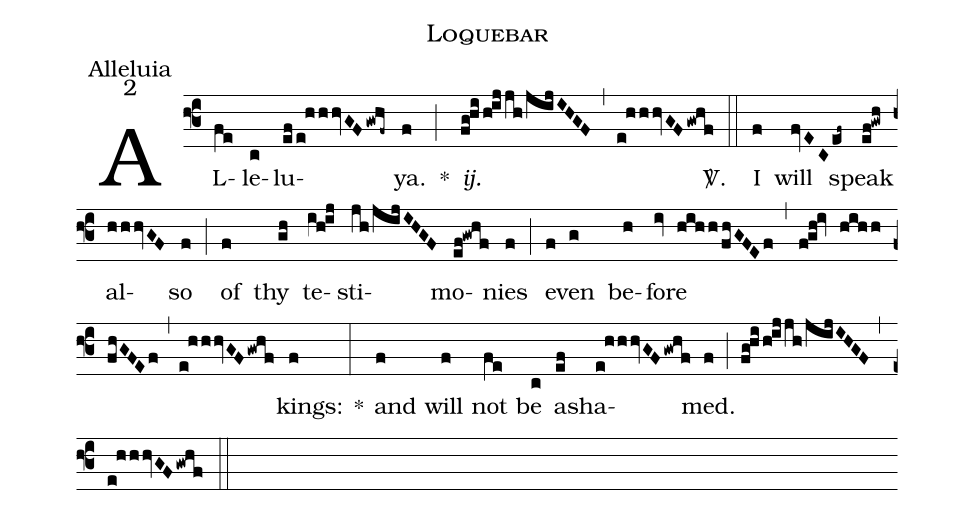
name:Loquebar;
office-part:Alleluia;
mode:2;
%%
(f3) AL(fe)le(c)lu(ef/e!hhhvGF/gwhf~)ya.(f) *(;) <i>ij.</i>(fg!hi/h!ijjh/jijIHGF) (,) (e!hhhvGF/gwhf) <sp>V/</sp>.(::) I(f) will(fvEC/ef~) speak(ef!gwh) al(hhhvGF)so(f) (;) of(f) thy(gh) te(ih!ij)sti(jh/jijIHGF)mo(ef!gwhf)nies(f) (;) e(f)ven(g) be(h)fore(iv hihh/fhGFEf) (,) (f!gh!iv hihh/fhGFEf) (,) (e!hhhvGF/gwhf) kings:(f) *(:) and(f) will(f) not(fe) be(c) a(ef)sha(e!hhhvGF/gwhf)med.(f) (;) (fg!hi/h!ijjh/jijIHGF) (,) (e!hhhvGF/gwhf) (::)
